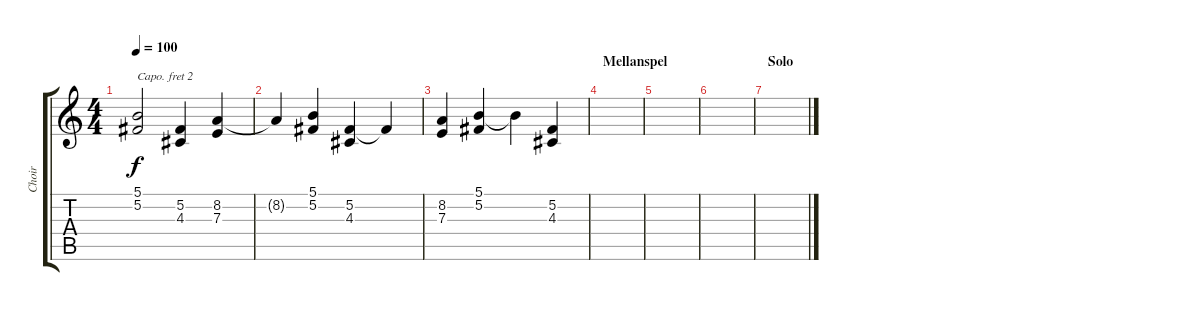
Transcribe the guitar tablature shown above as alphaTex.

\track ("Choir" "Choir") {instrument choiraahs}
\staff {score tabs}
\capo 2
\tuning (E4 B3 G3 D3 A2 E2) {hide}
\ts (4 4)
\tempo 100
\clef g2
\ks c
(5.1 5.2).2{dy f} (5.2 4.3).4 (8.2 7.3).4 |
8.2{t}.4 (5.1 5.2).4 (5.2 4.3).4 5.2{t}.4 |
(8.2 7.3).4 (5.1 5.2).4 5.1{t}.4 (5.2 4.3).4 |
\section ("" "Mellanspel")
|
|
|
\section ("" "Solo")
